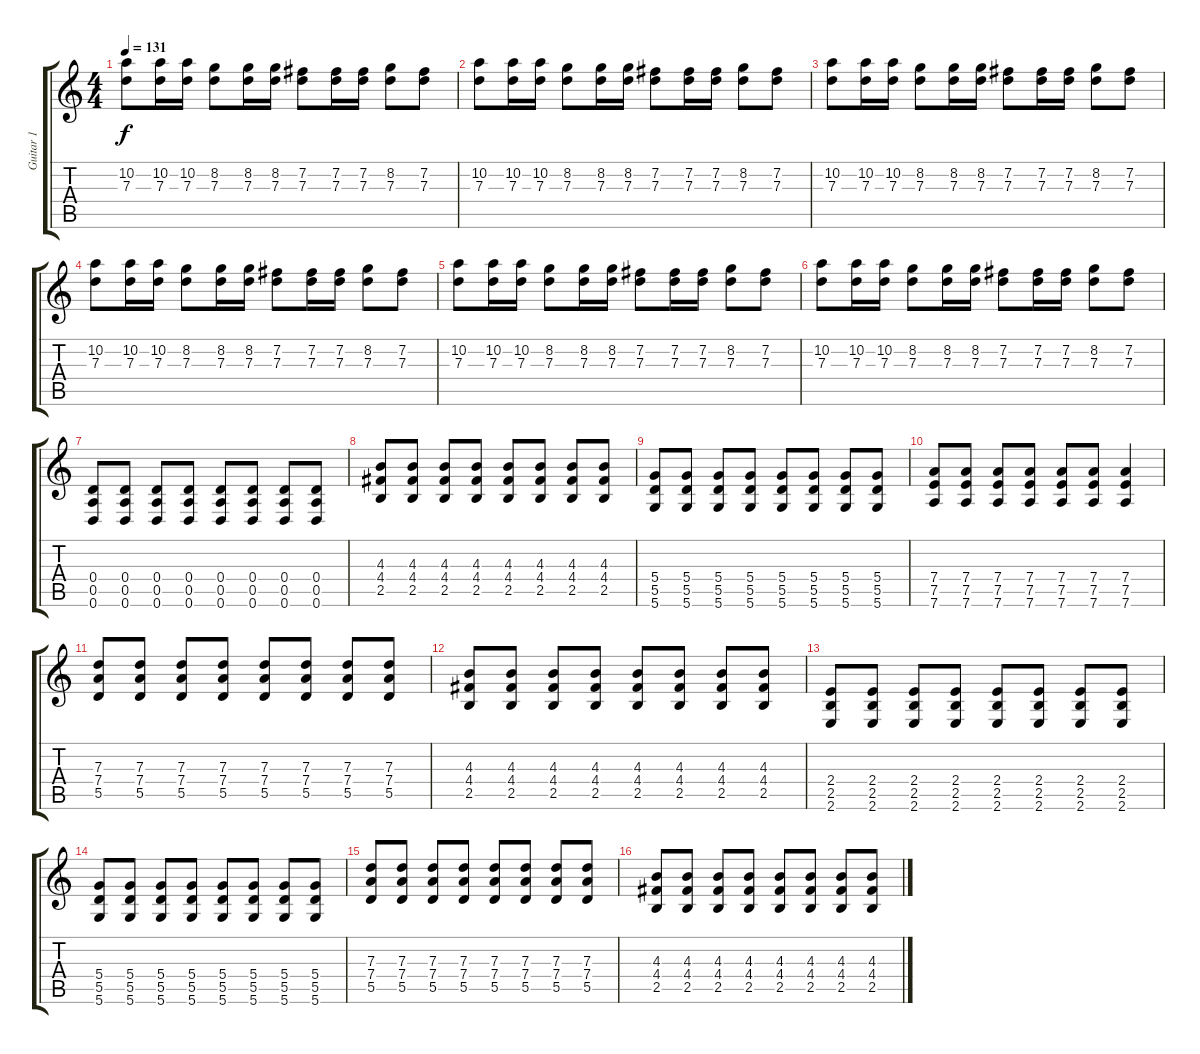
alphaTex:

\track ("Guitar 1" "Guitar 1") {instrument overdrivenguitar}
\staff {score tabs}
\tuning (E4 B3 G3 D3 A2 D2) {hide}
\ts (4 4)
\tempo 131
\clef g2
\ks c
(10.2 7.3).8{dy f instrument overdrivenguitar} (10.2 7.3).16 (10.2 7.3).16 (8.2 7.3).8 (8.2 7.3).16 (8.2 7.3).16 (7.2 7.3).8 (7.2 7.3).16 (7.2 7.3).16 (8.2 7.3).8 (7.2 7.3).8 |
(10.2 7.3).8 (10.2 7.3).16 (10.2 7.3).16 (8.2 7.3).8 (8.2 7.3).16 (8.2 7.3).16 (7.2 7.3).8 (7.2 7.3).16 (7.2 7.3).16 (8.2 7.3).8 (7.2 7.3).8 |
(10.2 7.3).8 (10.2 7.3).16 (10.2 7.3).16 (8.2 7.3).8 (8.2 7.3).16 (8.2 7.3).16 (7.2 7.3).8 (7.2 7.3).16 (7.2 7.3).16 (8.2 7.3).8 (7.2 7.3).8 |
(10.2 7.3).8 (10.2 7.3).16 (10.2 7.3).16 (8.2 7.3).8 (8.2 7.3).16 (8.2 7.3).16 (7.2 7.3).8 (7.2 7.3).16 (7.2 7.3).16 (8.2 7.3).8 (7.2 7.3).8 |
(10.2 7.3).8 (10.2 7.3).16 (10.2 7.3).16 (8.2 7.3).8 (8.2 7.3).16 (8.2 7.3).16 (7.2 7.3).8 (7.2 7.3).16 (7.2 7.3).16 (8.2 7.3).8 (7.2 7.3).8 |
(10.2 7.3).8 (10.2 7.3).16 (10.2 7.3).16 (8.2 7.3).8 (8.2 7.3).16 (8.2 7.3).16 (7.2 7.3).8 (7.2 7.3).16 (7.2 7.3).16 (8.2 7.3).8 (7.2 7.3).8 |
(0.4 0.5 0.6).8 (0.4 0.5 0.6).8 (0.4 0.5 0.6).8 (0.4 0.5 0.6).8 (0.4 0.5 0.6).8 (0.4 0.5 0.6).8 (0.4 0.5 0.6).8 (0.4 0.5 0.6).8 |
(4.3 4.4 2.5).8 (4.3 4.4 2.5).8 (4.3 4.4 2.5).8 (4.3 4.4 2.5).8 (4.3 4.4 2.5).8 (4.3 4.4 2.5).8 (4.3 4.4 2.5).8 (4.3 4.4 2.5).8 |
(5.4 5.5 5.6).8 (5.4 5.5 5.6).8 (5.4 5.5 5.6).8 (5.4 5.5 5.6).8 (5.4 5.5 5.6).8 (5.4 5.5 5.6).8 (5.4 5.5 5.6).8 (5.4 5.5 5.6).8 |
(7.4 7.5 7.6).8 (7.4 7.5 7.6).8 (7.4 7.5 7.6).8 (7.4 7.5 7.6).8 (7.4 7.5 7.6).8 (7.4 7.5 7.6).8 (7.4 7.5 7.6).4 |
(7.3 7.4 5.5).8 (7.3 7.4 5.5).8 (7.3 7.4 5.5).8 (7.3 7.4 5.5).8 (7.3 7.4 5.5).8 (7.3 7.4 5.5).8 (7.3 7.4 5.5).8 (7.3 7.4 5.5).8 |
(4.3 4.4 2.5).8 (4.3 4.4 2.5).8 (4.3 4.4 2.5).8 (4.3 4.4 2.5).8 (4.3 4.4 2.5).8 (4.3 4.4 2.5).8 (4.3 4.4 2.5).8 (4.3 4.4 2.5).8 |
(2.4 2.5 2.6).8 (2.4 2.5 2.6).8 (2.4 2.5 2.6).8 (2.4 2.5 2.6).8 (2.4 2.5 2.6).8 (2.4 2.5 2.6).8 (2.4 2.5 2.6).8 (2.4 2.5 2.6).8 |
(5.4 5.5 5.6).8 (5.4 5.5 5.6).8 (5.4 5.5 5.6).8 (5.4 5.5 5.6).8 (5.4 5.5 5.6).8 (5.4 5.5 5.6).8 (5.4 5.5 5.6).8 (5.4 5.5 5.6).8 |
(7.3 7.4 5.5).8 (7.3 7.4 5.5).8 (7.3 7.4 5.5).8 (7.3 7.4 5.5).8 (7.3 7.4 5.5).8 (7.3 7.4 5.5).8 (7.3 7.4 5.5).8 (7.3 7.4 5.5).8 |
(4.3 4.4 2.5).8 (4.3 4.4 2.5).8 (4.3 4.4 2.5).8 (4.3 4.4 2.5).8 (4.3 4.4 2.5).8 (4.3 4.4 2.5).8 (4.3 4.4 2.5).8 (4.3 4.4 2.5).8
